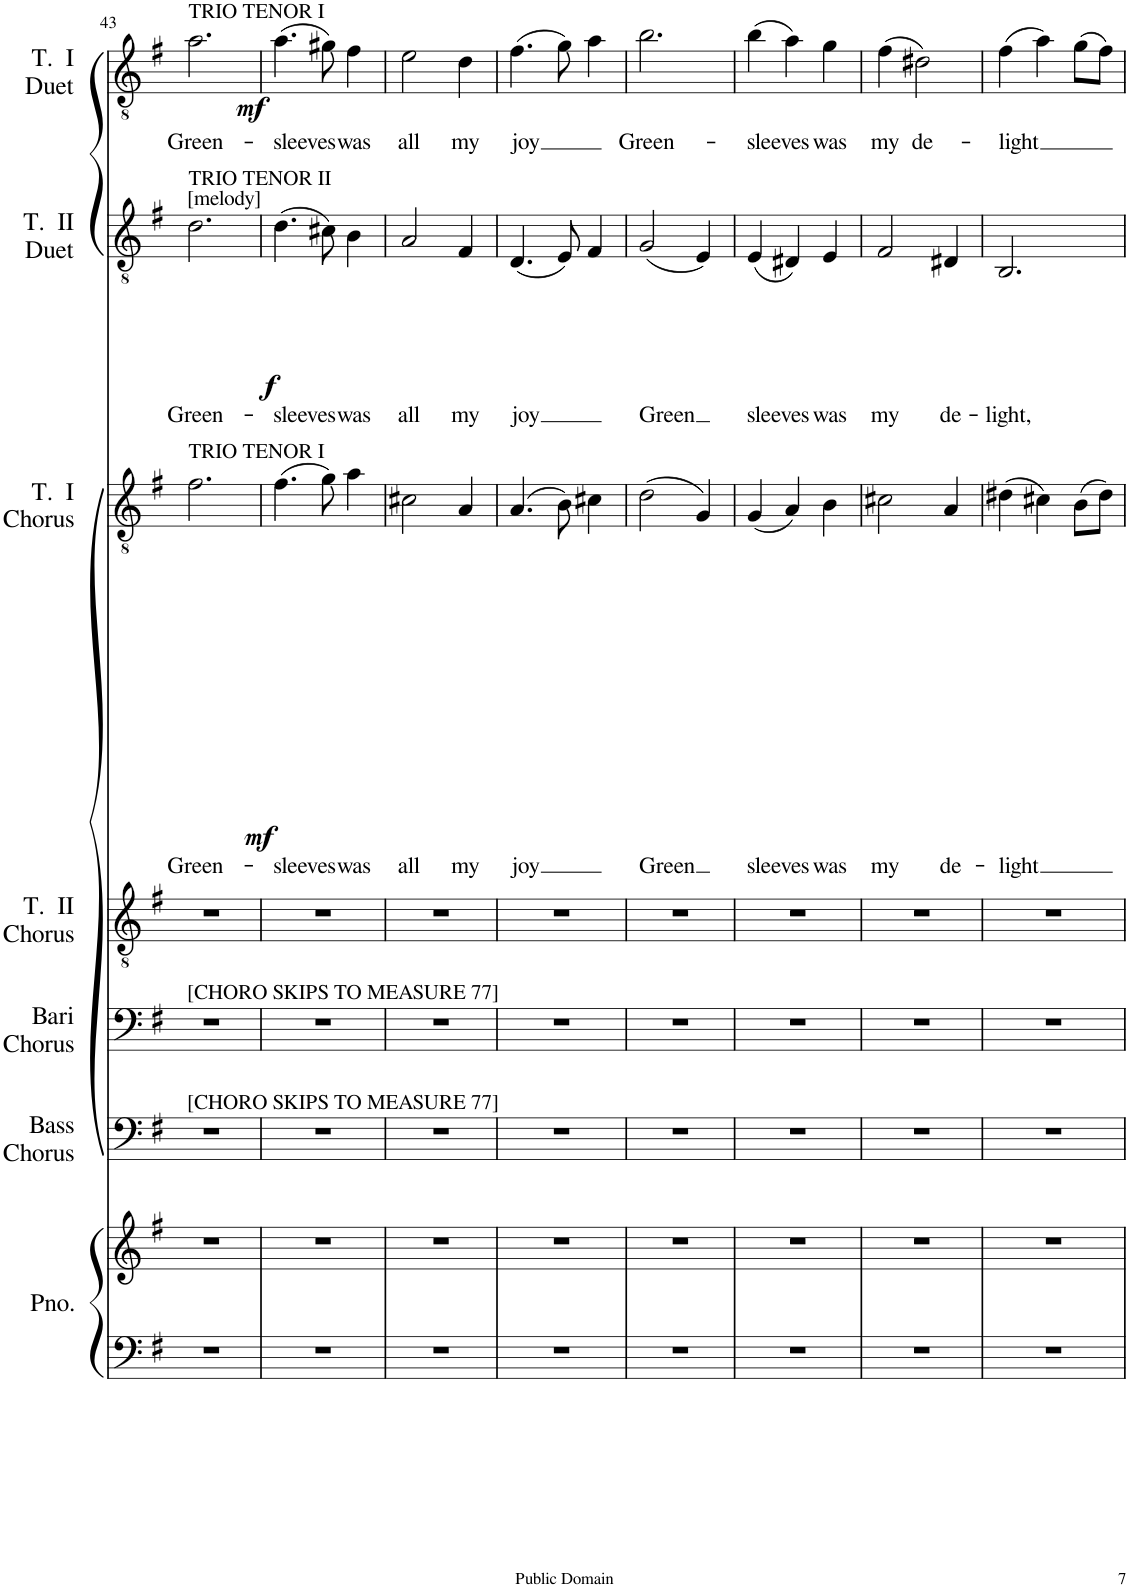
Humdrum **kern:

**kern	**kern	**kern	**kern	**kern	**kern	**text	**text	**dynam	**kern	**text	**text	**dynam	**kern	**text	**text	**dynam
*part7	*part7	*part6	*part5	*part4	*part3	*part3	*part3	*part3	*part2	*part2	*part2	*part2	*part1	*part1	*part1	*part1
*staff8	*staff7	*staff6	*staff5	*staff4	*staff3	*staff3	*staff3	*staff3	*staff2	*staff2	*staff2	*staff2	*staff1	*staff1	*staff1	*staff1
*I"Piano	*	*I"Bass Chorus	*I"Baritone Chorus	*I"Tenor II Chorus	*I"Tenor I Chorus	*	*	*	*I"Tenor II Duet	*	*	*	*I"Tenor I Duet	*	*	*
*I'Pno.	*	*I'Bass Chorus	*I'Bari Chorus	*I'T.  II Chorus	*I'T.  I Chorus	*	*	*	*I'T.  II Duet	*	*	*	*I'T.  I Duet	*	*	*
!!LO:PB:g=z
*clefF4	*clefG2	*clefF4	*clefF4	*clefGv2	*clefGv2	*	*	*	*clefGv2	*	*	*	*clefGv2	*	*	*
*k[f#]	*k[f#]	*k[f#]	*k[f#]	*k[f#]	*k[f#]	*	*	*	*k[f#]	*	*	*	*k[f#]	*	*	*
*M3/4	*M3/4	*M3/4	*M3/4	*M3/4	*M3/4	*	*	*	*M3/4	*	*	*	*M3/4	*	*	*
=43	=43	=43	=43	=43	=43	=43	=43	=43	=43	=43	=43	=43	=43	=43	=43	=43
!	!	!	!	!	!	!	!	!	!	!	!	!	!LO:TX:a:t=TRIO TENOR I	!	!	!
!	!	!	!	!	!	!	!	!	!LO:TX:a:t=[melody]	!	!	!	!	!	!	!
!	!	!	!	!	!	!	!	!	!LO:TX:a:t=TRIO TENOR II	!	!	!	!	!	!	!
!	!	!	!	!	!LO:TX:a:t=TRIO TENOR I	!	!	!	!	!	!	!	!	!	!	!
!	!	!	!LO:TX:a:t=[CHORO SKIPS TO MEASURE 77]	!	!	!	!	!	!	!	!	!	!	!	!	!
!	!	!LO:TX:a:t=[CHORO SKIPS TO MEASURE 77]	!	!	!	!	!	!	!	!	!	!	!	!	!	!
!	!	!	!	!	!	!	!LO:LY:b	!LO:DY:b	!	!	!LO:LY:b	!LO:DY:b	!	!	!LO:LY:b	!LO:DY:b
2.r	2.r	2.r	2.r	2.r	2.f#\	.	Green-	mf	2.d\	.	Green-	f	2.a\	.	Green-	mf
=44	=44	=44	=44	=44	=44	=44	=44	=44	=44	=44	=44	=44	=44	=44	=44	=44
!	!	!	!	!	!	!	!LO:LY:b	!	!	!	!LO:LY:b	!	!	!	!LO:LY:b	!
2.r	2.r	2.r	2.r	2.r	(4.f#\	.	-sleeves	.	(4.d\	.	-sleeves	.	(4.a\	.	-sleeves	.
.	.	.	.	.	8g\)	.	.	.	8c#X\)	.	.	.	8g#X\)	.	.	.
!	!	!	!	!	!	!	!LO:LY:b	!	!	!	!LO:LY:b	!	!	!	!LO:LY:b	!
.	.	.	.	.	4a\	.	was	.	4B\	.	was	.	4f#\	.	was	.
=45	=45	=45	=45	=45	=45	=45	=45	=45	=45	=45	=45	=45	=45	=45	=45	=45
!	!	!	!	!	!	!	!LO:LY:b	!	!	!	!LO:LY:b	!	!	!	!LO:LY:b	!
2.r	2.r	2.r	2.r	2.r	2c#X\	.	all	.	2A/	.	all	.	2e\	.	all	.
!	!	!	!	!	!	!	!LO:LY:b	!	!	!	!LO:LY:b	!	!	!	!LO:LY:b	!
.	.	.	.	.	4A/	.	my	.	4F#/	.	my	.	4d\	.	my	.
=46	=46	=46	=46	=46	=46	=46	=46	=46	=46	=46	=46	=46	=46	=46	=46	=46
!	!	!	!	!	!	!	!LO:LY:b	!	!	!	!LO:LY:b	!	!	!	!LO:LY:b	!
2.r	2.r	2.r	2.r	2.r	(4.A/	.	joy	.	(4.D/	.	joy	.	(4.f#\	.	joy	.
.	.	.	.	.	8B\)	.	.	.	8E/)	.	.	.	8g\)	.	.	.
.	.	.	.	.	4c#X\	.	.	.	4F#/	.	.	.	4a\	.	.	.
=47	=47	=47	=47	=47	=47	=47	=47	=47	=47	=47	=47	=47	=47	=47	=47	=47
!	!	!	!	!	!	!	!LO:LY:b	!	!	!	!LO:LY:b	!	!	!	!LO:LY:b	!
2.r	2.r	2.r	2.r	2.r	(2d\	.	Green	.	(2G/	.	-Green	.	2.b\	.	Green-	.
.	.	.	.	.	4G/)	.	.	.	4E/)	.	.	.	.	.	.	.
=48	=48	=48	=48	=48	=48	=48	=48	=48	=48	=48	=48	=48	=48	=48	=48	=48
!	!	!	!	!	!	!	!LO:LY:b	!	!	!	!LO:LY:b	!	!	!	!LO:LY:b	!
2.r	2.r	2.r	2.r	2.r	(4G/	.	sleeves	.	(4E/	.	sleeves	.	(4b\	.	-sleeves	.
.	.	.	.	.	4A/)	.	.	.	4D#X/)	.	.	.	4a\)	.	.	.
!	!	!	!	!	!	!	!LO:LY:b	!	!	!	!LO:LY:b	!	!	!	!LO:LY:b	!
.	.	.	.	.	4B\	.	was	.	4E/	.	was	.	4g\	.	was	.
=49	=49	=49	=49	=49	=49	=49	=49	=49	=49	=49	=49	=49	=49	=49	=49	=49
!	!	!	!	!	!	!	!LO:LY:b	!	!	!	!LO:LY:b	!	!	!	!LO:LY:b	!
2.r	2.r	2.r	2.r	2.r	2c#X\	.	my	.	2F#/	.	my	.	(4f#\	.	my	.
!	!	!	!	!	!	!	!	!	!	!	!	!	!	!	!LO:LY:b	!
.	.	.	.	.	.	.	.	.	.	.	.	.	2d#X\)	.	de-	.
!	!	!	!	!	!	!	!LO:LY:b	!	!	!	!LO:LY:b	!	!	!	!	!
.	.	.	.	.	4A/	.	de-	.	4D#X/	.	de-	.	.	.	.	.
=50	=50	=50	=50	=50	=50	=50	=50	=50	=50	=50	=50	=50	=50	=50	=50	=50
!	!	!	!	!	!	!	!LO:LY:b	!	!	!	!LO:LY:b	!	!	!	!LO:LY:b	!
2.r	2.r	2.r	2.r	2.r	(4d#X\	.	-light	.	2.BB/	.	-light,	.	(4f#\	.	-light	.
.	.	.	.	.	4c#X\)	.	.	.	.	.	.	.	4a\)	.	.	.
.	.	.	.	.	(8B\L	.	.	.	.	.	.	.	(8g\L	.	.	.
.	.	.	.	.	8d#\J)	.	.	.	.	.	.	.	8f#\J)	.	.	.
=	=	=	=	=	=	=	=	=	=	=	=	=	=	=	=	=
*-	*-	*-	*-	*-	*-	*-	*-	*-	*-	*-	*-	*-	*-	*-	*-	*-
